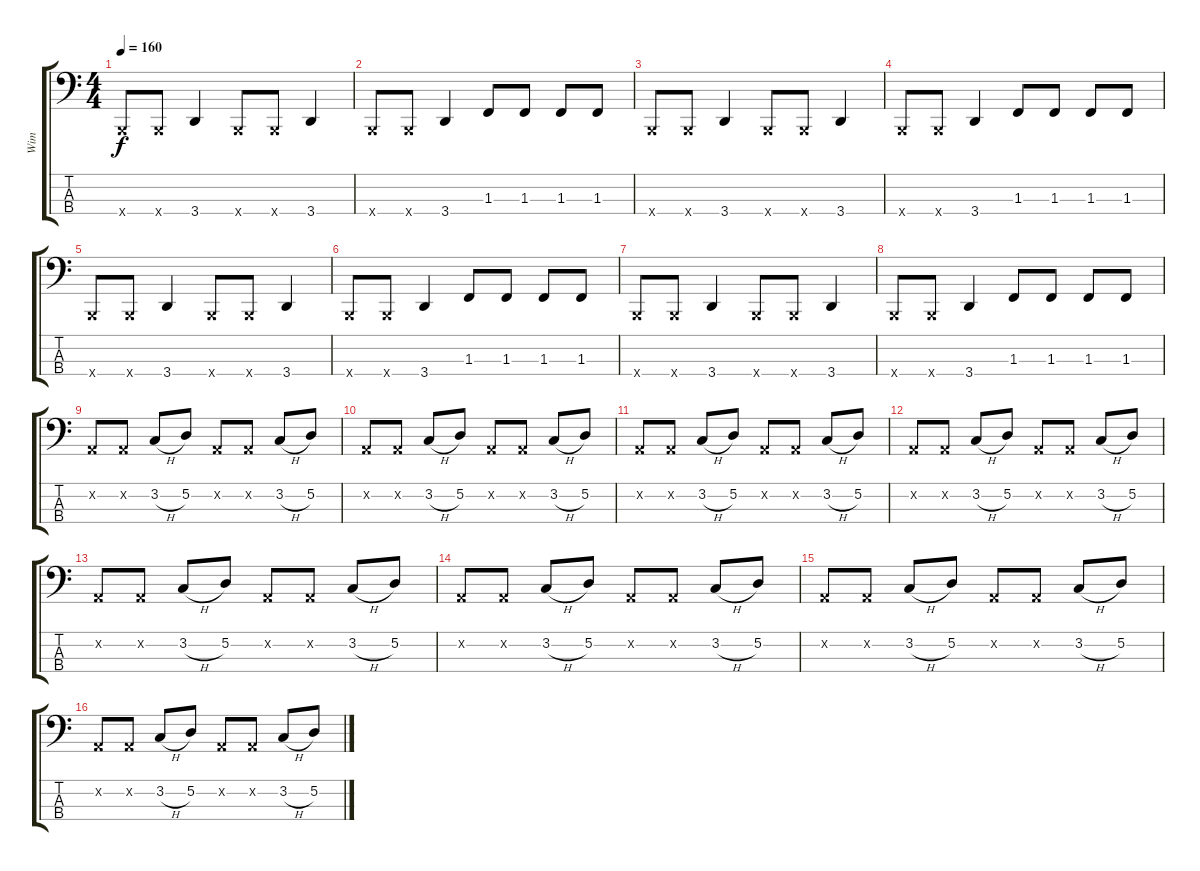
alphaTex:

\track ("Wim" "Wim") {instrument electricbasspick}
\staff {score tabs}
\tuning (D2 A1 E1 B0) {hide}
\ts (4 4)
\section ("" "")
\tempo 160
\clef f4
\ks c
0.4{x}.8{dy f instrument electricbasspick} 0.4{x}.8 3.4.4 0.4{x}.8 0.4{x}.8 3.4.4 |
0.4{x}.8 0.4{x}.8 3.4.4 1.3.8 1.3.8 1.3.8 1.3.8 |
0.4{x}.8 0.4{x}.8 3.4.4 0.4{x}.8 0.4{x}.8 3.4.4 |
0.4{x}.8 0.4{x}.8 3.4.4 1.3.8 1.3.8 1.3.8 1.3.8 |
0.4{x}.8 0.4{x}.8 3.4.4 0.4{x}.8 0.4{x}.8 3.4.4 |
0.4{x}.8 0.4{x}.8 3.4.4 1.3.8 1.3.8 1.3.8 1.3.8 |
0.4{x}.8 0.4{x}.8 3.4.4 0.4{x}.8 0.4{x}.8 3.4.4 |
0.4{x}.8 0.4{x}.8 3.4.4 1.3.8 1.3.8 1.3.8 1.3.8 |
0.2{x}.8 0.2{x}.8 3.2{h}.8 5.2.8 0.2{x}.8 0.2{x}.8 3.2{h}.8 5.2.8 |
0.2{x}.8 0.2{x}.8 3.2{h}.8 5.2.8 0.2{x}.8 0.2{x}.8 3.2{h}.8 5.2.8 |
0.2{x}.8 0.2{x}.8 3.2{h}.8 5.2.8 0.2{x}.8 0.2{x}.8 3.2{h}.8 5.2.8 |
0.2{x}.8 0.2{x}.8 3.2{h}.8 5.2.8 0.2{x}.8 0.2{x}.8 3.2{h}.8 5.2.8 |
0.2{x}.8 0.2{x}.8 3.2{h}.8 5.2.8 0.2{x}.8 0.2{x}.8 3.2{h}.8 5.2.8 |
0.2{x}.8 0.2{x}.8 3.2{h}.8 5.2.8 0.2{x}.8 0.2{x}.8 3.2{h}.8 5.2.8 |
0.2{x}.8 0.2{x}.8 3.2{h}.8 5.2.8 0.2{x}.8 0.2{x}.8 3.2{h}.8 5.2.8 |
0.2{x}.8 0.2{x}.8 3.2{h}.8 5.2.8 0.2{x}.8 0.2{x}.8 3.2{h}.8 5.2.8
